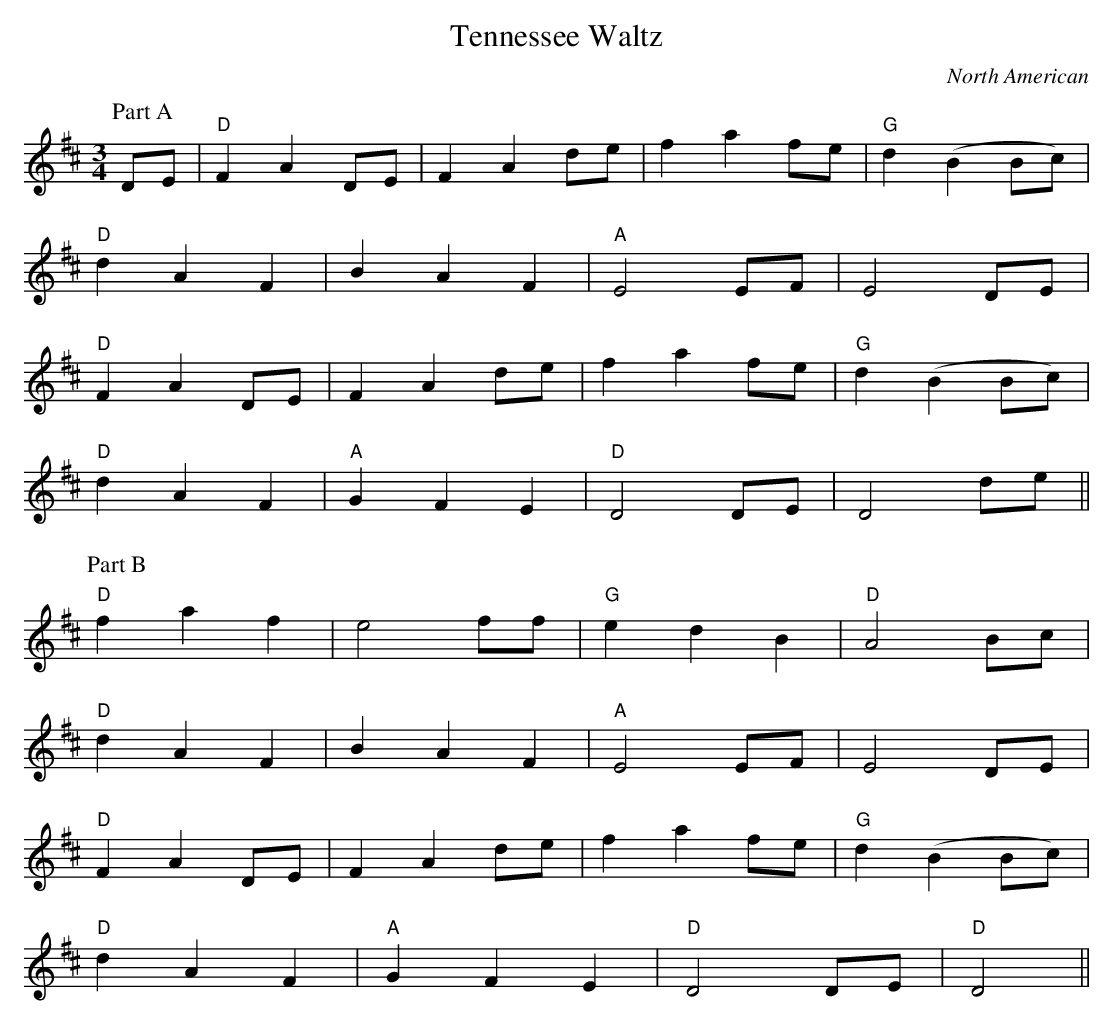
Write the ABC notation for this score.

X:1
T:Tennessee Waltz
M:3/4
L:1/8
C:North American
K:D
P:Part A
DE|"D"F2 A2 DE|F2 A2 de|f2 a2 fe|"G"d2 (B2 Bc)|
"D"d2 A2 F2|B2 A2 F2|"A"E4 EF|E4 DE|
"D"F2 A2 DE|F2 A2 de|f2 a2 fe|"G"d2 (B2Bc)|
"D"d2 A2 F2|"A"G2 F2 E2|"D"D4 DE|D4 de||
P:Part B
"D"f2 a2 f2|e4 ff|"G"e2 d2 B2|"D"A4 Bc|
"D"d2 A2 F2|B2 A2 F2|"A"E4 EF|E4 DE|
"D"F2 A2 DE|F2 A2 de|f2 a2 fe|"G"d2 (B2 Bc)|
"D"d2 A2 F2|"A"G2 F2 E2|"D"D4 DE|"D"D4||
